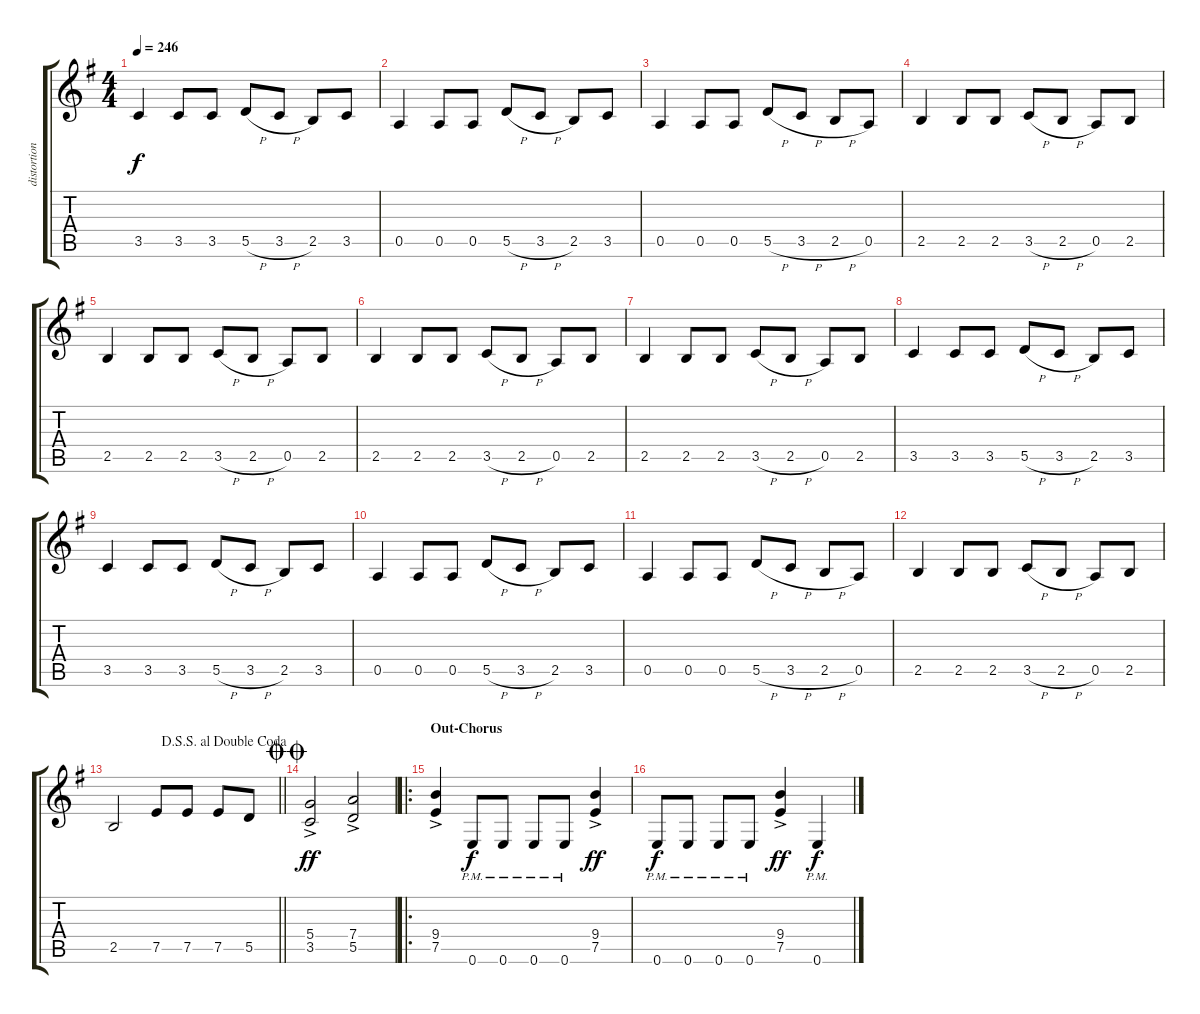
\track ("distortion guitar" "distortion") {instrument distortionguitar}
\staff {score tabs}
\tuning (E4 B3 G3 D3 A2 E2) {hide}
\ts (4 4)
\tempo 246
\clef g2
\ks g
3.5.4{dy f} 3.5.8 3.5.8 5.5{h}.8 3.5{h}.8 2.5.8 3.5.8 |
0.5.4 0.5.8 0.5.8 5.5{h}.8 3.5{h}.8 2.5.8 3.5.8 |
0.5.4 0.5.8 0.5.8 5.5{h}.8 3.5{h}.8 2.5{h}.8 0.5.8 |
2.5.4 2.5.8 2.5.8 3.5{h}.8 2.5{h}.8 0.5.8 2.5.8 |
2.5.4 2.5.8 2.5.8 3.5{h}.8 2.5{h}.8 0.5.8 2.5.8 |
2.5.4 2.5.8 2.5.8 3.5{h}.8 2.5{h}.8 0.5.8 2.5.8 |
2.5.4 2.5.8 2.5.8 3.5{h}.8 2.5{h}.8 0.5.8 2.5.8 |
3.5.4 3.5.8 3.5.8 5.5{h}.8 3.5{h}.8 2.5.8 3.5.8 |
3.5.4 3.5.8 3.5.8 5.5{h}.8 3.5{h}.8 2.5.8 3.5.8 |
0.5.4 0.5.8 0.5.8 5.5{h}.8 3.5{h}.8 2.5.8 3.5.8 |
0.5.4 0.5.8 0.5.8 5.5{h}.8 3.5{h}.8 2.5{h}.8 0.5.8 |
2.5.4 2.5.8 2.5.8 3.5{h}.8 2.5{h}.8 0.5.8 2.5.8 |
\jump dalsegnosegnoaldoublecoda
\barLineRight lightlight
2.5.2 7.5.8 7.5.8 7.5.8 5.5.8 |
\jump doublecoda
(5.4{ac} 3.5{ac}).2{dy ff} (7.4{ac} 5.5{ac}).2 |
\ro
\section ("" "Out-Chorus")
(9.4{ac} 7.5{ac}).4 0.6{pm}.8{dy f} 0.6{pm}.8 0.6{pm}.8 0.6{pm}.8 (9.4{ac} 7.5{ac}).4{dy ff} |
0.6{pm}.8{dy f} 0.6{pm}.8 0.6{pm}.8 0.6{pm}.8 (9.4{ac} 7.5{ac}).4{dy ff} 0.6{pm}.4{dy f}
